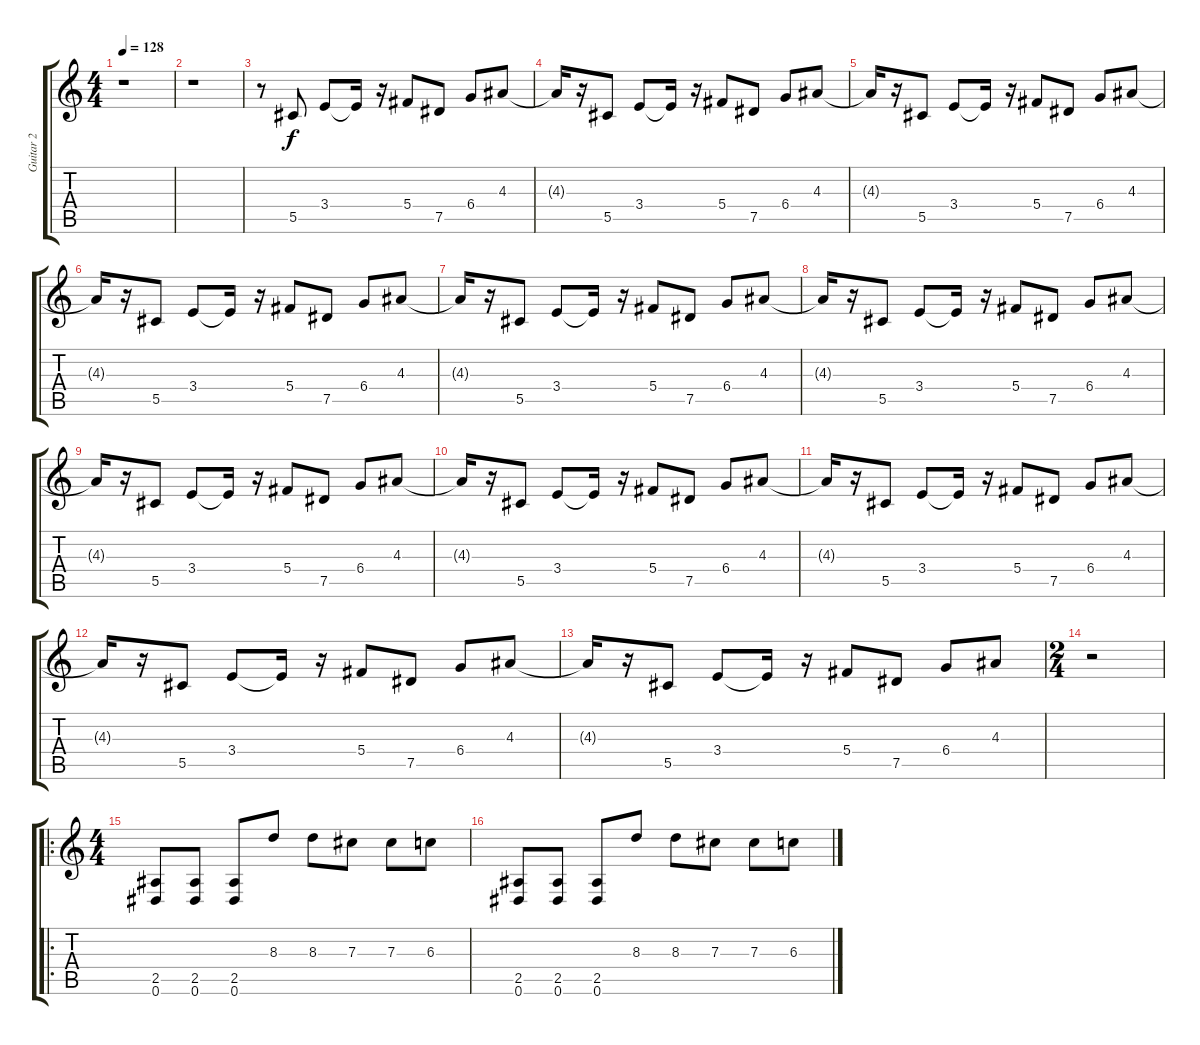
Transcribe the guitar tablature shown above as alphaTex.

\track ("Guitar 2" "Guitar 2") {instrument distortionguitar}
\staff {score tabs}
\tuning (Eb4 Bb3 Gb3 Db3 Ab2 Eb2) {hide}
\ts (4 4)
\tempo 128
\clef g2
\ks c
r.1{dy f instrument distortionguitar} |
r.1 |
r.8 5.5.8 3.4.8 3.4{t}.16 r.16 5.4.8 7.5.8 6.4.8 4.3.8 |
4.3{t}.16 r.16 5.5.8 3.4.8 3.4{t}.16 r.16 5.4.8 7.5.8 6.4.8 4.3.8 |
4.3{t}.16 r.16 5.5.8 3.4.8 3.4{t}.16 r.16 5.4.8 7.5.8 6.4.8 4.3.8 |
4.3{t}.16 r.16 5.5.8 3.4.8 3.4{t}.16 r.16 5.4.8 7.5.8 6.4.8 4.3.8 |
4.3{t}.16 r.16 5.5.8 3.4.8 3.4{t}.16 r.16 5.4.8 7.5.8 6.4.8 4.3.8 |
4.3{t}.16 r.16 5.5.8 3.4.8 3.4{t}.16 r.16 5.4.8 7.5.8 6.4.8 4.3.8 |
4.3{t}.16 r.16 5.5.8 3.4.8 3.4{t}.16 r.16 5.4.8 7.5.8 6.4.8 4.3.8 |
4.3{t}.16 r.16 5.5.8 3.4.8 3.4{t}.16 r.16 5.4.8 7.5.8 6.4.8 4.3.8 |
4.3{t}.16 r.16 5.5.8 3.4.8 3.4{t}.16 r.16 5.4.8 7.5.8 6.4.8 4.3.8 |
4.3{t}.16 r.16 5.5.8 3.4.8 3.4{t}.16 r.16 5.4.8 7.5.8 6.4.8 4.3.8 |
4.3{t}.16 r.16 5.5.8 3.4.8 3.4{t}.16 r.16 5.4.8 7.5.8 6.4.8 4.3.8 |
\ts (2 4)
r.2 |
\ro
\ts (4 4)
(2.5 0.6).8 (2.5 0.6).8 (2.5 0.6).8 8.3.8 8.3.8 7.3.8 7.3.8 6.3.8 |
(2.5 0.6).8 (2.5 0.6).8 (2.5 0.6).8 8.3.8 8.3.8 7.3.8 7.3.8 6.3.8
